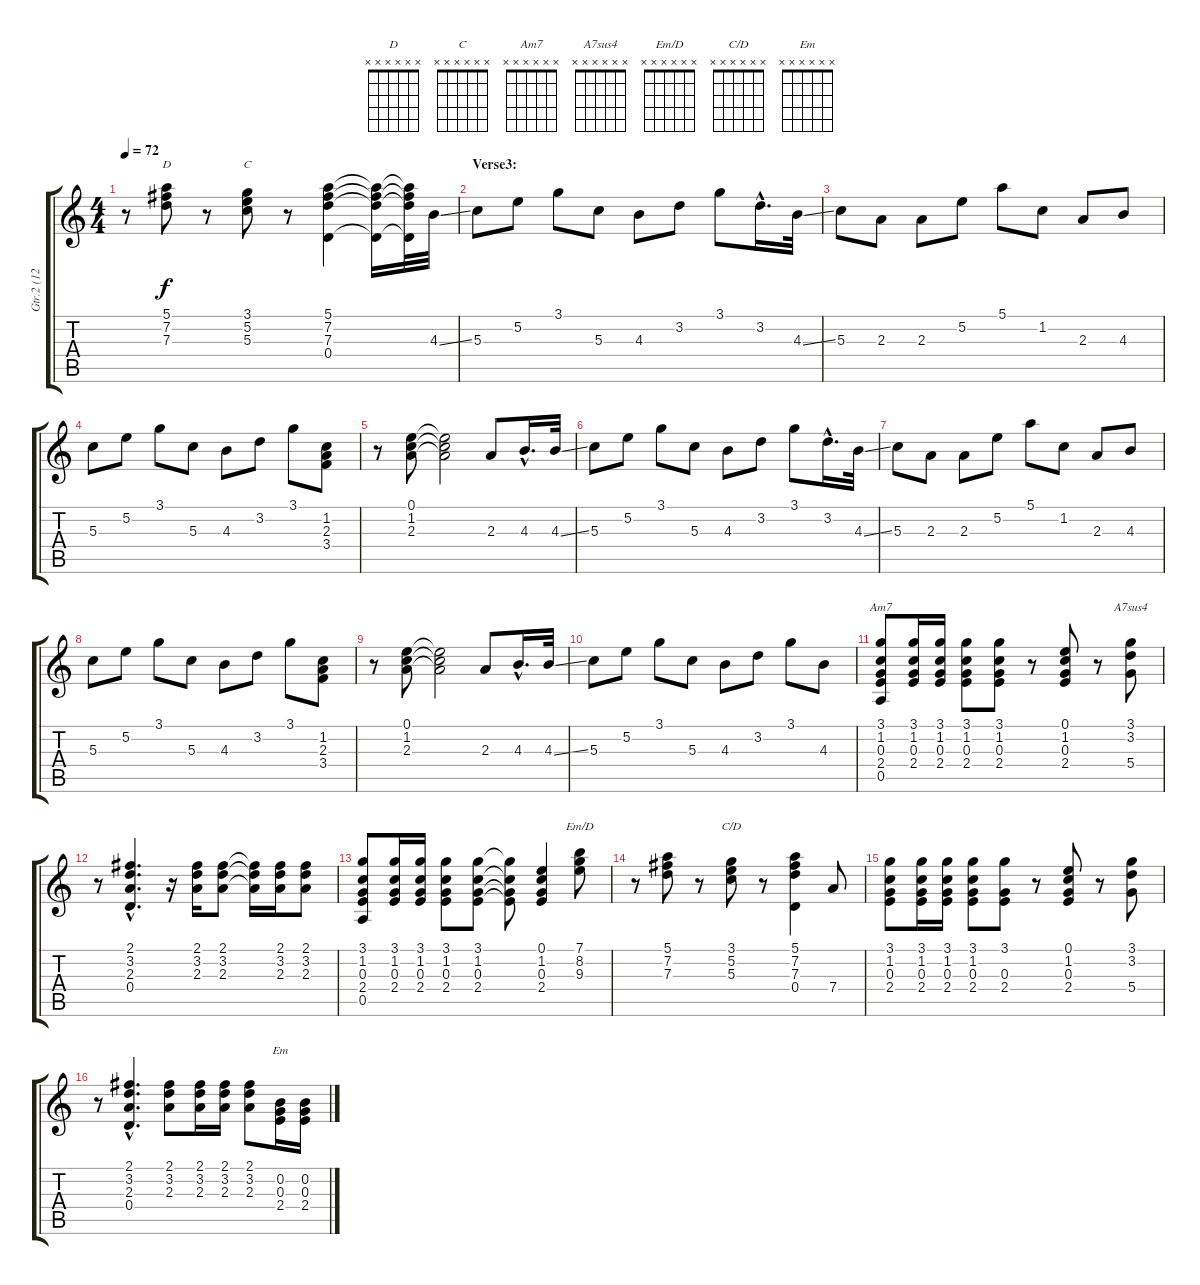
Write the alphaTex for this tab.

\track ("Gtr.2 (12 string)" "Gtr.2 (12 ") {instrument electricguitarjazz}
\staff {score tabs}
\tuning (E4 B3 G3 D3 A2 E2) {hide}
\chord ("D" x x x x x x) {firstfret 0}
\chord ("C" x x x x x x) {firstfret 0}
\chord ("Am7" x x x x x x) {firstfret 0}
\chord ("A7sus4" x x x x x x) {firstfret 0}
\chord ("Em/D" x x x x x x) {firstfret 0}
\chord ("C/D" x x x x x x) {firstfret 0}
\chord ("Em" x x x x x x) {firstfret 0}
\ts (4 4)
\tempo 72
\clef g2
\ks c
r.8{dy f} (5.1 7.2 7.3).8{ch "D"} r.8 (3.1 5.2 5.3).8{ch "C"} r.8 (5.1 7.2 7.3 0.4).4 (5.1{t} 7.2{t} 7.3{t} 0.4{t}).16 (5.1{t} 7.2{t} 7.3{t} 0.4{t}).32 4.3{ss}.32 |
\section ("" "Verse3:")
5.3.8 5.2.8 3.1.8 5.3.8 4.3.8 3.2.8 3.1.8 3.2{hac}.16{d} 4.3{ss}.32 |
5.3.8 2.3.8 2.3.8 5.2.8 5.1.8 1.2.8 2.3.8 4.3.8 |
5.3.8 5.2.8 3.1.8 5.3.8 4.3.8 3.2.8 3.1.8 (1.2 2.3 3.4).8 |
r.8 (0.1 1.2 2.3).8 (0.1{t} 1.2{t} 2.3{t}).2 2.3.8 4.3{hac}.16{d} 4.3{ss}.32 |
5.3.8 5.2.8 3.1.8 5.3.8 4.3.8 3.2.8 3.1.8 3.2{hac}.16{d} 4.3{ss}.32 |
5.3.8 2.3.8 2.3.8 5.2.8 5.1.8 1.2.8 2.3.8 4.3.8 |
5.3.8 5.2.8 3.1.8 5.3.8 4.3.8 3.2.8 3.1.8 (1.2 2.3 3.4).8 |
r.8 (0.1 1.2 2.3).8 (0.1{t} 1.2{t} 2.3{t}).2 2.3.8 4.3{hac}.16{d} 4.3{ss}.32 |
5.3.8 5.2.8 3.1.8 5.3.8 4.3.8 3.2.8 3.1.8 4.3.8 |
(3.1 1.2 0.3 2.4 0.5).8{ch "Am7"} (3.1 1.2 0.3 2.4).16 (3.1 1.2 0.3 2.4).16 (3.1 1.2 0.3 2.4).8 (3.1 1.2 0.3 2.4).8 r.8 (0.1 1.2 0.3 2.4).8 r.8 (3.1 3.2 5.4).8{ch "A7sus4"} |
r.8 (2.1{hac} 3.2{hac} 2.3{hac} 0.4{hac}).4{d} r.16 (2.1 3.2 2.3).16 (2.1 3.2 2.3).8 (2.1{t} 3.2{t} 2.3{t}).16 (2.1 3.2 2.3).16 (2.1 3.2 2.3).8 |
(3.1 1.2 0.3 2.4 0.5).8 (3.1 1.2 0.3 2.4).16 (3.1 1.2 0.3 2.4).16 (3.1 1.2 0.3 2.4).8 (3.1 1.2 0.3 2.4).8 (3.1{t} 1.2{t} 0.3{t} 2.4{t}).8 (0.1 1.2 0.3 2.4).4 (7.1 8.2 9.3).8{ch "Em/D"} |
r.8 (5.1 7.2 7.3).8 r.8 (3.1 5.2 5.3).8{ch "C/D"} r.8 (5.1 7.2 7.3 0.4).4 7.4.8 |
(3.1 1.2 0.3 2.4).8 (3.1 1.2 0.3 2.4).16 (3.1 1.2 0.3 2.4).16 (3.1 1.2 0.3 2.4).8 (3.1 0.3 2.4).8 r.8 (0.1 1.2 0.3 2.4).8 r.8 (3.1 3.2 5.4).8 |
r.8 (2.1{hac} 3.2{hac} 2.3{hac} 0.4{hac}).4{d} (2.1 3.2 2.3).8 (2.1 3.2 2.3).16 (2.1 3.2 2.3).16 (2.1 3.2 2.3).8 (0.2 0.3 2.4).16{ch "Em"} (0.2 0.3 2.4).16
